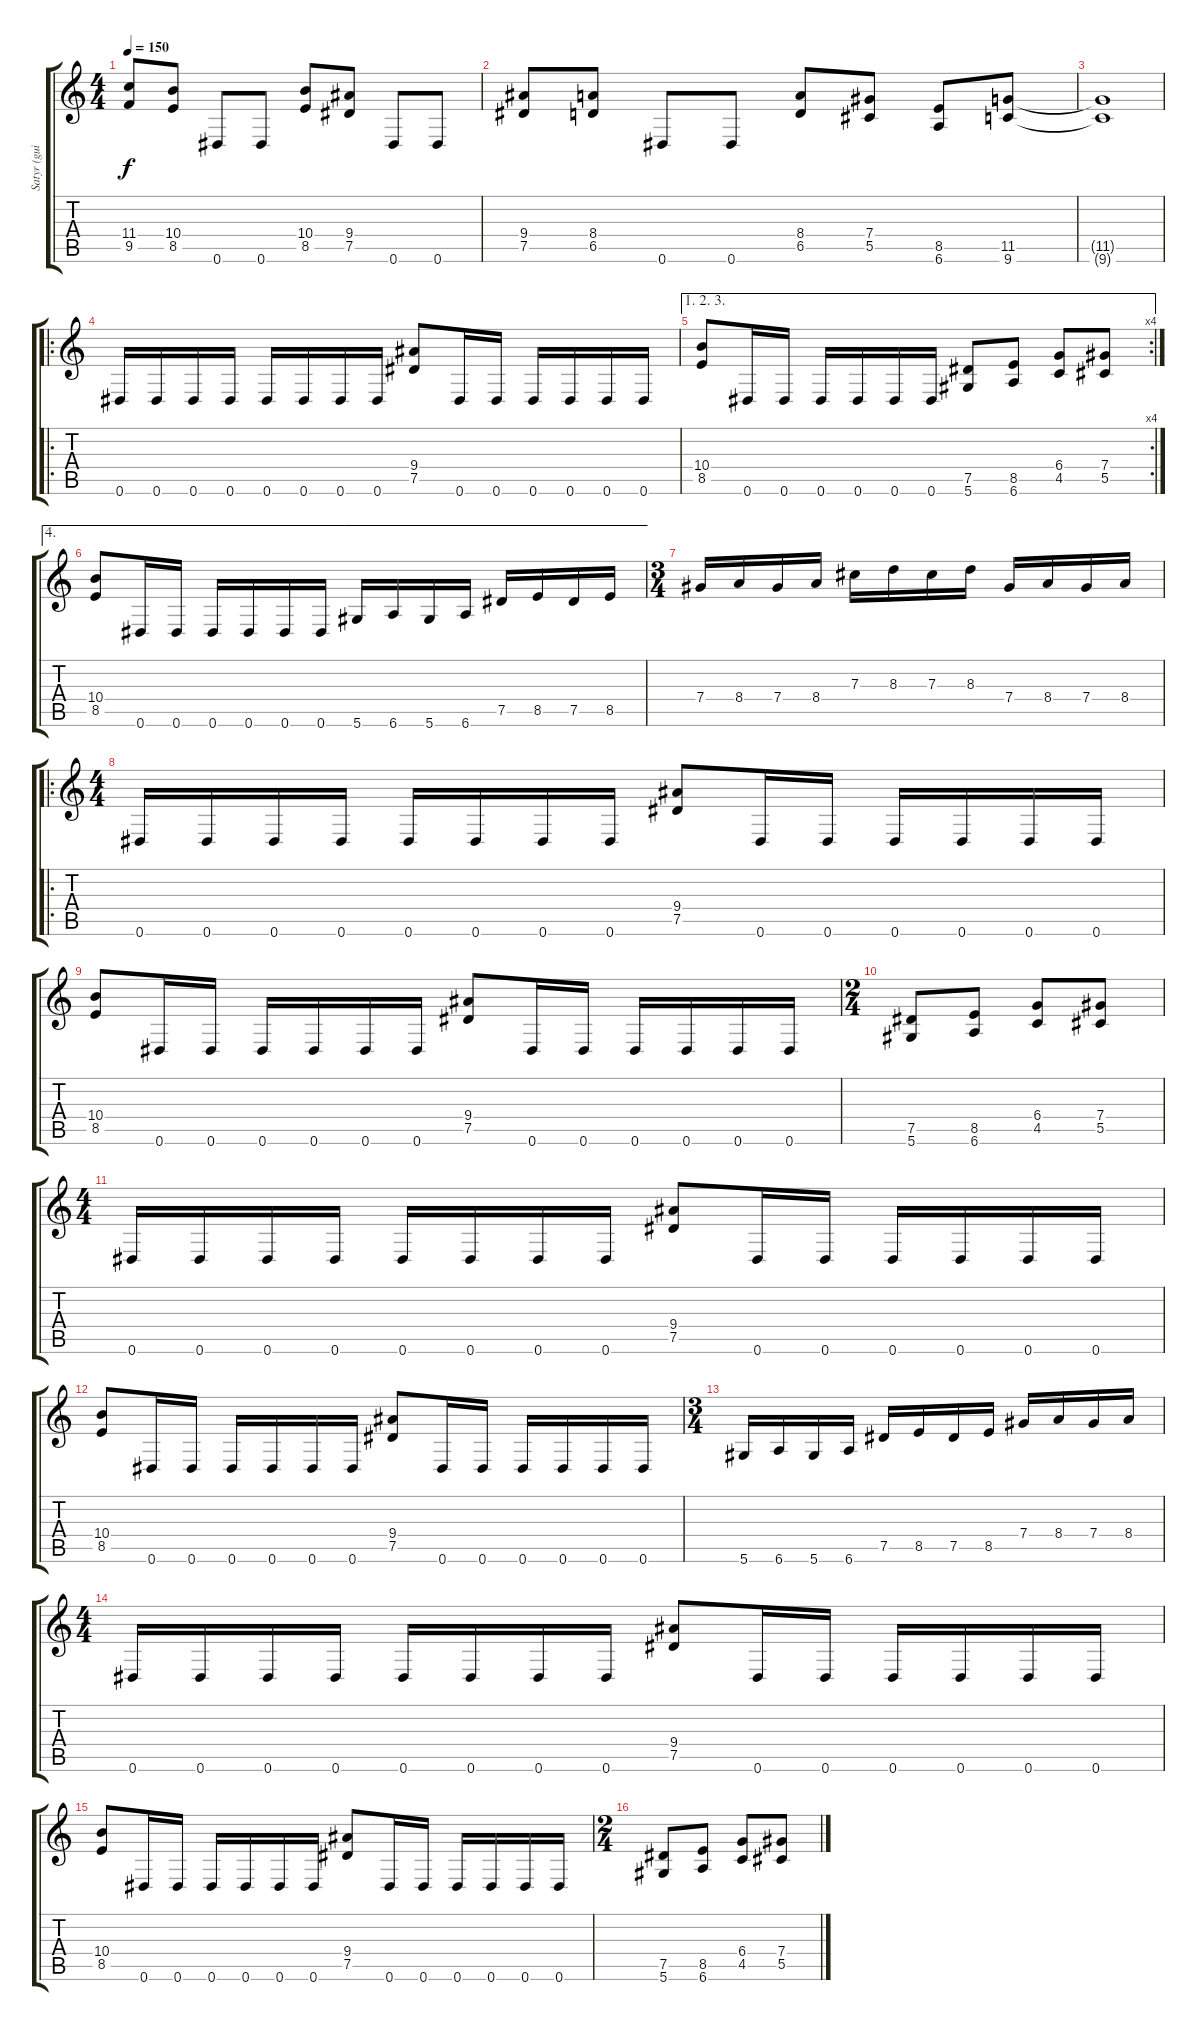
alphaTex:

\track ("Satyr (guitar 2)" "Satyr (gui") {instrument distortionguitar}
\staff {score tabs}
\tuning (Eb4 Bb3 Gb3 Db3 Ab2 Eb2) {hide}
\ts (4 4)
\tempo 150
\clef g2
\ks c
(11.4 9.5).8{dy f} (10.4 8.5).8 0.6.8 0.6.8 (10.4 8.5).8 (9.4 7.5).8 0.6.8 0.6.8 |
(9.4 7.5).8 (8.4 6.5).8 0.6.8 0.6.8 (8.4 6.5).8 (7.4 5.5).8 (8.5 6.6).8 (11.5 9.6).8 |
(11.5{t} 9.6{t}).1 |
\ro
0.6.16 0.6.16 0.6.16 0.6.16 0.6.16 0.6.16 0.6.16 0.6.16 (9.4 7.5).8 0.6.16 0.6.16 0.6.16 0.6.16 0.6.16 0.6.16 |
\ae (1 2 3)
\rc 4
(10.4 8.5).8 0.6.16 0.6.16 0.6.16 0.6.16 0.6.16 0.6.16 (7.5 5.6).8 (8.5 6.6).8 (6.4 4.5).8 (7.4 5.5).8 |
\ae 4
(10.4 8.5).8 0.6.16 0.6.16 0.6.16 0.6.16 0.6.16 0.6.16 5.6.16 6.6.16 5.6.16 6.6.16 7.5.16 8.5.16 7.5.16 8.5.16 |
\ts (3 4)
7.4.16 8.4.16 7.4.16 8.4.16 7.3.16 8.3.16 7.3.16 8.3.16 7.4.16 8.4.16 7.4.16 8.4.16 |
\ro
\ts (4 4)
0.6.16 0.6.16 0.6.16 0.6.16 0.6.16 0.6.16 0.6.16 0.6.16 (9.4 7.5).8 0.6.16 0.6.16 0.6.16 0.6.16 0.6.16 0.6.16 |
(10.4 8.5).8 0.6.16 0.6.16 0.6.16 0.6.16 0.6.16 0.6.16 (9.4 7.5).8 0.6.16 0.6.16 0.6.16 0.6.16 0.6.16 0.6.16 |
\ts (2 4)
(7.5 5.6).8 (8.5 6.6).8 (6.4 4.5).8 (7.4 5.5).8 |
\ts (4 4)
0.6.16 0.6.16 0.6.16 0.6.16 0.6.16 0.6.16 0.6.16 0.6.16 (9.4 7.5).8 0.6.16 0.6.16 0.6.16 0.6.16 0.6.16 0.6.16 |
(10.4 8.5).8 0.6.16 0.6.16 0.6.16 0.6.16 0.6.16 0.6.16 (9.4 7.5).8 0.6.16 0.6.16 0.6.16 0.6.16 0.6.16 0.6.16 |
\ts (3 4)
5.6.16 6.6.16 5.6.16 6.6.16 7.5.16 8.5.16 7.5.16 8.5.16 7.4.16 8.4.16 7.4.16 8.4.16 |
\ts (4 4)
0.6.16 0.6.16 0.6.16 0.6.16 0.6.16 0.6.16 0.6.16 0.6.16 (9.4 7.5).8 0.6.16 0.6.16 0.6.16 0.6.16 0.6.16 0.6.16 |
(10.4 8.5).8 0.6.16 0.6.16 0.6.16 0.6.16 0.6.16 0.6.16 (9.4 7.5).8 0.6.16 0.6.16 0.6.16 0.6.16 0.6.16 0.6.16 |
\ts (2 4)
(7.5 5.6).8 (8.5 6.6).8 (6.4 4.5).8 (7.4 5.5).8
